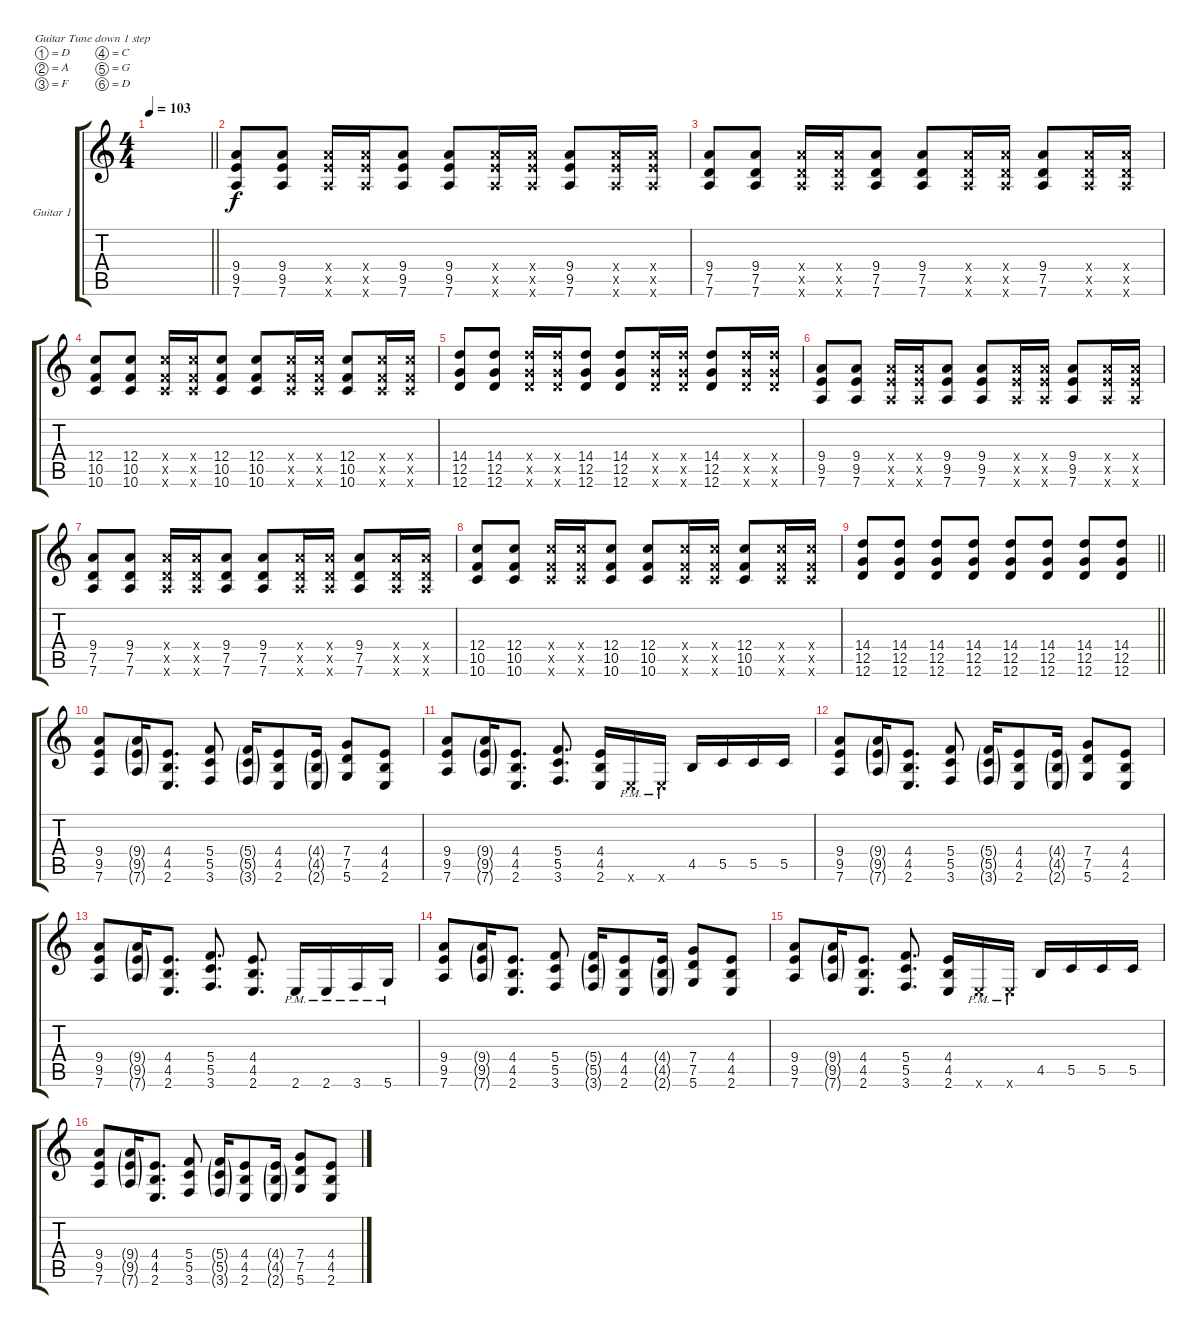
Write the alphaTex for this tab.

\bracketExtendMode groupsimilarinstruments
\firstSystemTrackNameOrientation horizontal
\otherSystemsTrackNameOrientation horizontal
\track ("Guitar 1" "Guitar 1") {instrument distortionguitar}
\staff {score tabs}
\tuning (D4 A3 F3 C3 G2 D2)
\ts (4 4)
\tempo 103
\clef g2
\barLineRight lightlight
\ks c
|
(7.6 9.5 9.4).8 (7.6 9.5 9.4).8 (7.6{x} 9.5{x} 9.4{x}).16 (7.6{x} 9.5{x} 9.4{x}).16 (7.6 9.5 9.4).8 (7.6 9.5 9.4).8 (7.6{x} 9.5{x} 9.4{x}).16 (7.6{x} 9.5{x} 9.4{x}).16 (7.6 9.5 9.4).8 (7.6{x} 9.5{x} 9.4{x}).16 (7.6{x} 9.5{x} 9.4{x}).16 |
(7.5 9.4 7.6).8 (7.5 9.4 7.6).8 (7.5{x} 9.4{x} 7.6{x}).16 (7.5{x} 9.4{x} 7.6{x}).16 (7.5 9.4 7.6).8 (7.5 9.4 7.6).8 (7.5{x} 9.4{x} 7.6{x}).16 (7.5{x} 9.4{x} 7.6{x}).16 (7.5 9.4 7.6).8 (7.5{x} 9.4{x} 7.6{x}).16 (7.5{x} 9.4{x} 7.6{x}).16 |
(10.5 12.4 10.6).8 (10.5 12.4 10.6).8 (10.5{x} 12.4{x} 10.6{x}).16 (10.5{x} 12.4{x} 10.6{x}).16 (10.5 12.4 10.6).8 (10.5 12.4 10.6).8 (10.5{x} 12.4{x} 10.6{x}).16 (10.5{x} 12.4{x} 10.6{x}).16 (10.5 12.4 10.6).8 (10.5{x} 12.4{x} 10.6{x}).16 (10.5{x} 12.4{x} 10.6{x}).16 |
(12.5 14.4 12.6).8 (12.5 14.4 12.6).8 (12.5{x} 14.4{x} 12.6{x}).16 (12.5{x} 14.4{x} 12.6{x}).16 (12.5 14.4 12.6).8 (12.5 14.4 12.6).8 (12.5{x} 14.4{x} 12.6{x}).16 (12.5{x} 14.4{x} 12.6{x}).16 (12.5 14.4 12.6).8 (12.5{x} 14.4{x} 12.6{x}).16 (12.5{x} 14.4{x} 12.6{x}).16 |
(7.6 9.5 9.4).8 (7.6 9.5 9.4).8 (7.6{x} 9.5{x} 9.4{x}).16 (7.6{x} 9.5{x} 9.4{x}).16 (7.6 9.5 9.4).8 (7.6 9.5 9.4).8 (7.6{x} 9.5{x} 9.4{x}).16 (7.6{x} 9.5{x} 9.4{x}).16 (7.6 9.5 9.4).8 (7.6{x} 9.5{x} 9.4{x}).16 (7.6{x} 9.5{x} 9.4{x}).16 |
(7.5 9.4 7.6).8 (7.5 9.4 7.6).8 (7.5{x} 9.4{x} 7.6{x}).16 (7.5{x} 9.4{x} 7.6{x}).16 (7.5 9.4 7.6).8 (7.5 9.4 7.6).8 (7.5{x} 9.4{x} 7.6{x}).16 (7.5{x} 9.4{x} 7.6{x}).16 (7.5 9.4 7.6).8 (7.5{x} 9.4{x} 7.6{x}).16 (7.5{x} 9.4{x} 7.6{x}).16 |
(10.5 12.4 10.6).8 (10.5 12.4 10.6).8 (10.5{x} 12.4{x} 10.6{x}).16 (10.5{x} 12.4{x} 10.6{x}).16 (10.5 12.4 10.6).8 (10.5 12.4 10.6).8 (10.5{x} 12.4{x} 10.6{x}).16 (10.5{x} 12.4{x} 10.6{x}).16 (10.5 12.4 10.6).8 (10.5{x} 12.4{x} 10.6{x}).16 (10.5{x} 12.4{x} 10.6{x}).16 |
\barLineRight lightlight
(12.5 14.4 12.6).8 (12.5 14.4 12.6).8 (12.5 14.4 12.6).8 (12.5 14.4 12.6).8 (12.5 14.4 12.6).8 (12.5 14.4 12.6).8 (12.5 14.4 12.6).8 (12.5 14.4 12.6).8 |
(7.6 9.5 9.4).8 (7.6{g} 9.5{g} 9.4{g}).16 (2.6 4.5 4.4).8{d} (3.6 5.5 5.4).8 (3.6{g} 5.5{g} 5.4{g}).16 (2.6 4.5 4.4).8 (2.6{g} 4.5{g} 4.4{g}).16 (5.6 7.5 7.4).8 (2.6 4.5 4.4).8 |
(7.6 9.5 9.4).8 (7.6{g} 9.5{g} 9.4{g}).16 (2.6 4.5 4.4).8{d} (3.6 5.5 5.4).8{d} (2.6 4.5 4.4).16 2.6{pm x}.16 2.6{pm x}.16 4.5.16 5.5.16 5.5.16 5.5.16 |
(7.6 9.5 9.4).8 (7.6{g} 9.5{g} 9.4{g}).16 (2.6 4.5 4.4).8{d} (3.6 5.5 5.4).8 (3.6{g} 5.5{g} 5.4{g}).16 (2.6 4.5 4.4).8 (2.6{g} 4.5{g} 4.4{g}).16 (5.6 7.5 7.4).8 (2.6 4.5 4.4).8 |
(7.6 9.5 9.4).8 (7.6{g} 9.5{g} 9.4{g}).16 (2.6 4.5 4.4).8{d} (3.6 5.5 5.4).8{d} (2.6 4.5 4.4).8{d} 2.6{pm}.16 2.6{pm}.16 3.6{pm}.16 5.6{pm}.16 |
(7.6 9.5 9.4).8 (7.6{g} 9.5{g} 9.4{g}).16 (2.6 4.5 4.4).8{d} (3.6 5.5 5.4).8 (3.6{g} 5.5{g} 5.4{g}).16 (2.6 4.5 4.4).8 (2.6{g} 4.5{g} 4.4{g}).16 (5.6 7.5 7.4).8 (2.6 4.5 4.4).8 |
(7.6 9.5 9.4).8 (7.6{g} 9.5{g} 9.4{g}).16 (2.6 4.5 4.4).8{d} (3.6 5.5 5.4).8{d} (2.6 4.5 4.4).16 2.6{pm x}.16 2.6{pm x}.16 4.5.16 5.5.16 5.5.16 5.5.16 |
(7.6 9.5 9.4).8 (7.6{g} 9.5{g} 9.4{g}).16 (2.6 4.5 4.4).8{d} (3.6 5.5 5.4).8 (3.6{g} 5.5{g} 5.4{g}).16 (2.6 4.5 4.4).8 (2.6{g} 4.5{g} 4.4{g}).16 (5.6 7.5 7.4).8 (2.6 4.5 4.4).8
